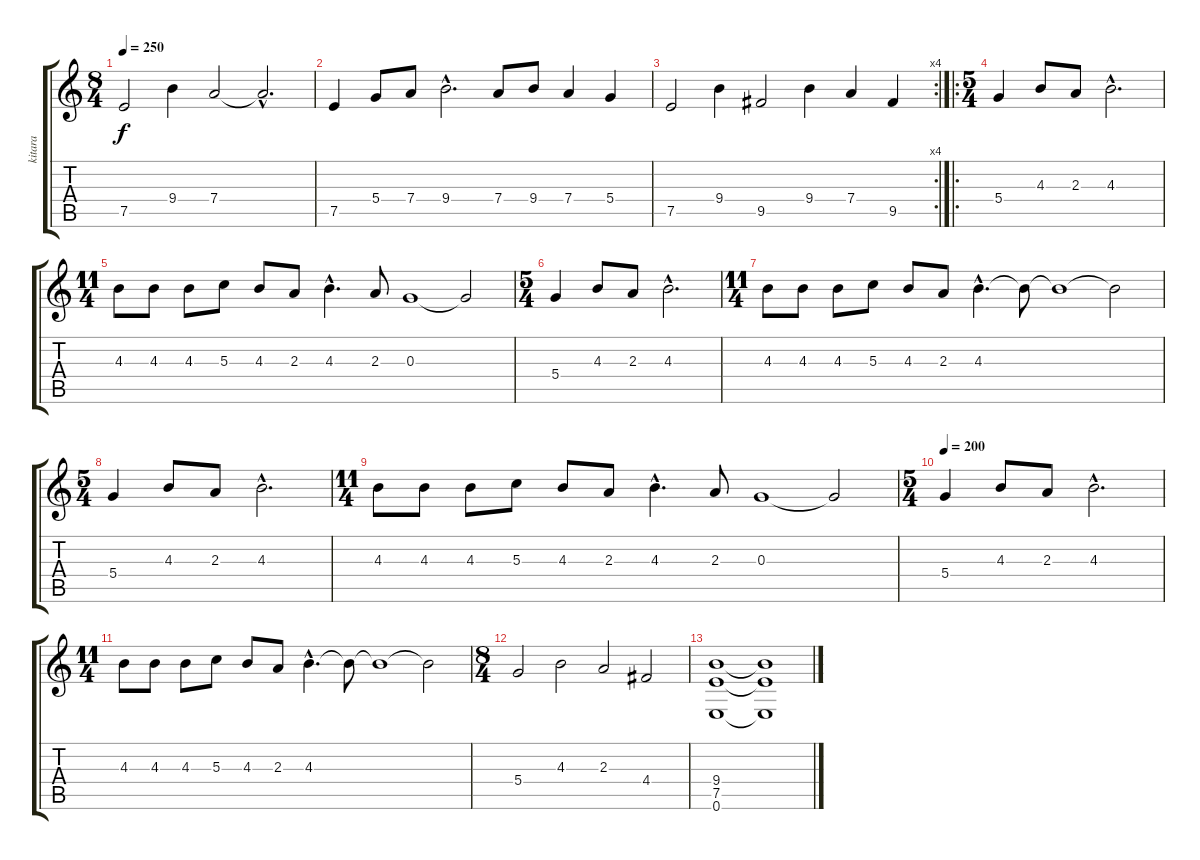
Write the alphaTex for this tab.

\track ("kitara" "kitara") {instrument overdrivenguitar}
\staff {score tabs}
\tuning (E4 B3 G3 D3 A2 E2) {hide}
\ts (8 4)
\tempo 250
\clef g2
\ks c
7.5.2{dy f} 9.4.4 7.4.2 7.4{hac t}.2{d} |
7.5.4 5.4.8 7.4.8 9.4{hac}.2{d} 7.4.8 9.4.8 7.4.4 5.4.4 |
\rc 4
7.5.2 9.4.4 9.5.2 9.4.4 7.4.4 9.5.4 |
\ro
\ts (5 4)
5.4.4 4.3.8 2.3.8 4.3{hac}.2{d} |
\ts (11 4)
4.3.8 4.3.8 4.3.8 5.3.8 4.3.8 2.3.8 4.3{hac}.4{d} 2.3.8 0.3.1 0.3{t}.2 |
\ts (5 4)
5.4.4 4.3.8 2.3.8 4.3{hac}.2{d} |
\ts (11 4)
4.3.8 4.3.8 4.3.8 5.3.8 4.3.8 2.3.8 4.3{hac}.4{d} 4.3{t}.8 4.3{t}.1 4.3{t}.2 |
\ts (5 4)
5.4.4 4.3.8 2.3.8 4.3{hac}.2{d} |
\ts (11 4)
4.3.8 4.3.8 4.3.8 5.3.8 4.3.8 2.3.8 4.3{hac}.4{d} 2.3.8 0.3.1 0.3{t}.2 |
\ts (5 4)
\tempo 200
5.4.4 4.3.8 2.3.8 4.3{hac}.2{d} |
\ts (11 4)
4.3.8 4.3.8 4.3.8 5.3.8 4.3.8 2.3.8 4.3{hac}.4{d} 4.3{t}.8 4.3{t}.1 4.3{t}.2 |
\ts (8 4)
5.4.2 4.3.2 2.3.2 4.4.2 |
(9.4 7.5 0.6).1 (9.4{t} 7.5{t} 0.6{t}).1
